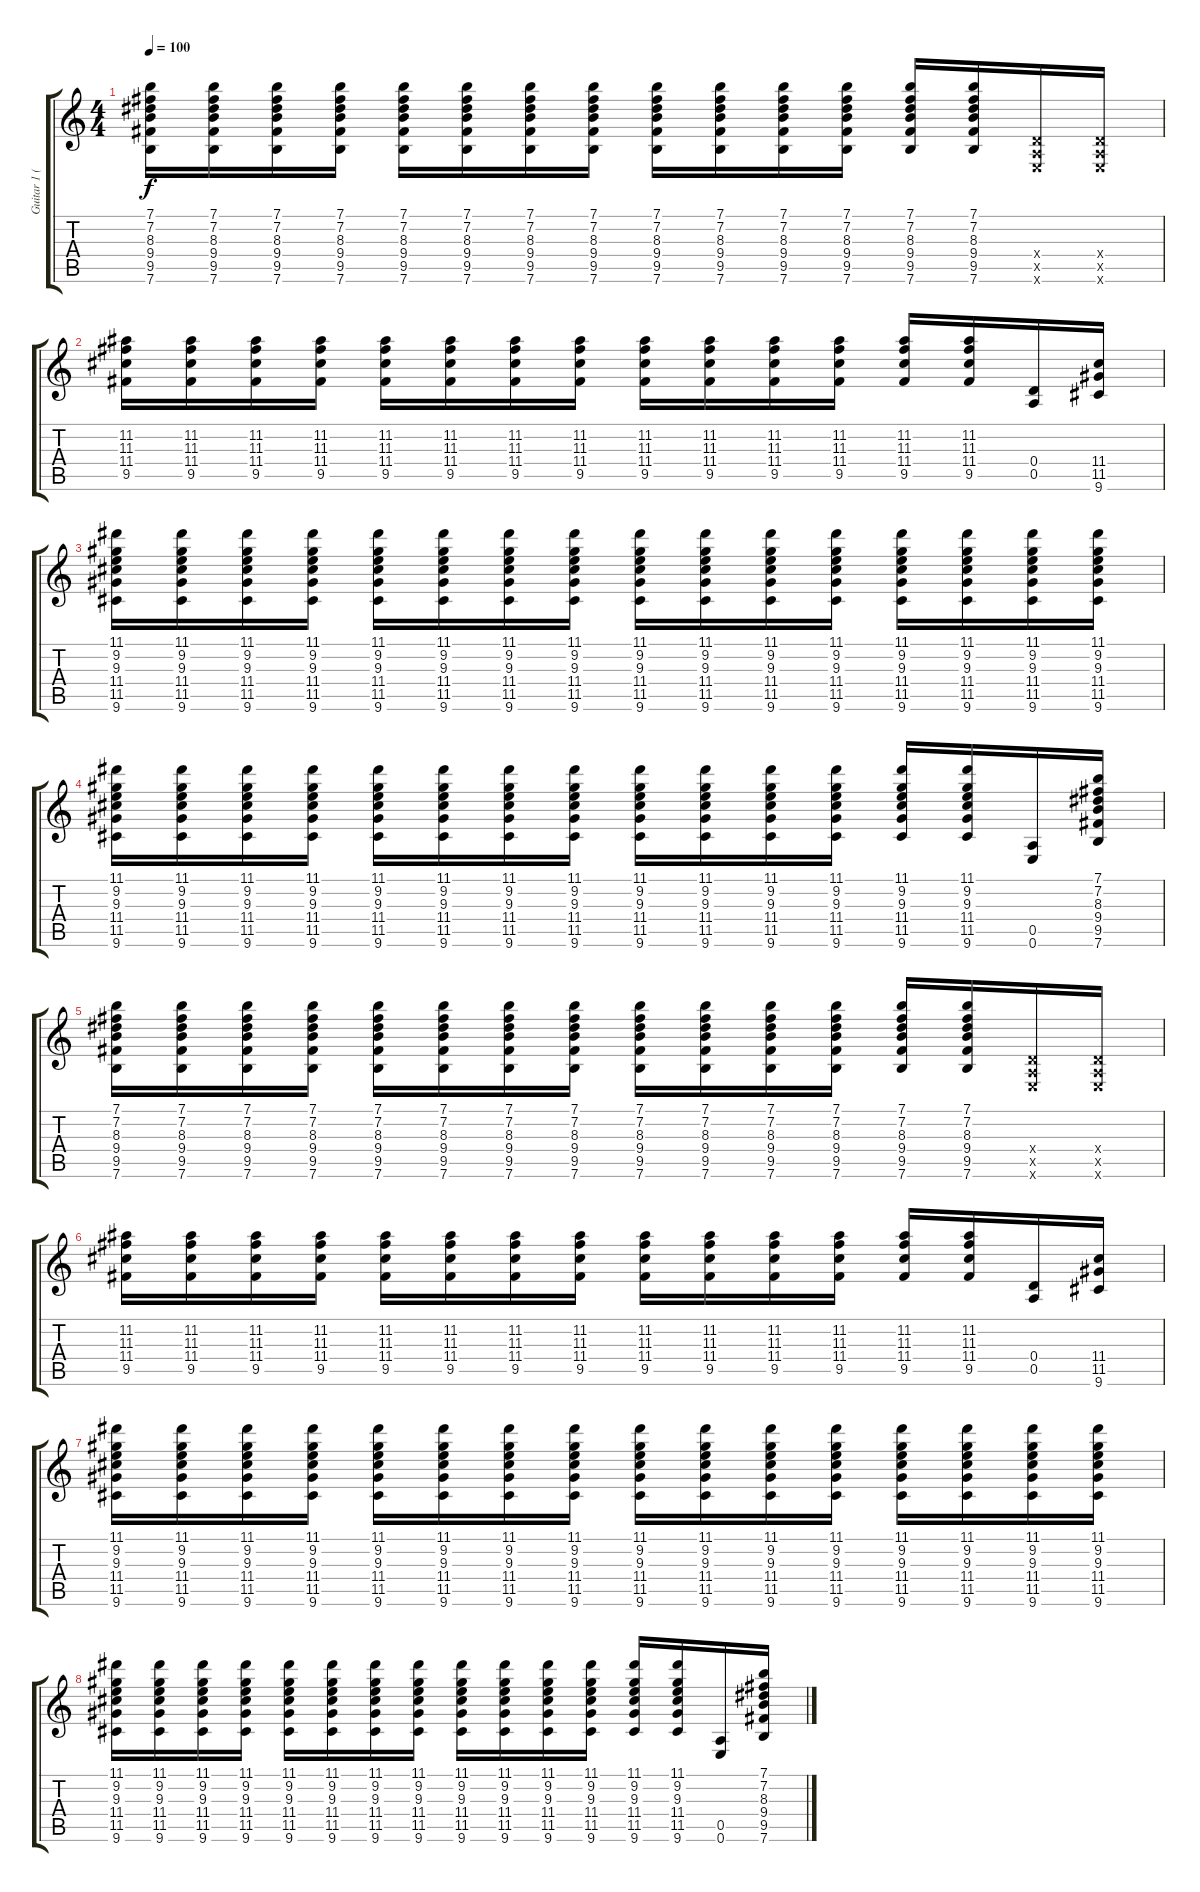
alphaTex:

\track ("Guitar 1 (Clean)" "Guitar 1 (") {instrument electricguitarclean}
\staff {score tabs}
\tuning (E4 B3 G3 D3 A2 E2) {hide}
\ts (4 4)
\tempo 100
\clef g2
\ks c
(7.1 7.2 8.3 9.4 9.5 7.6).16{dy f} (7.1 7.2 8.3 9.4 9.5 7.6).16 (7.1 7.2 8.3 9.4 9.5 7.6).16 (7.1 7.2 8.3 9.4 9.5 7.6).16 (7.1 7.2 8.3 9.4 9.5 7.6).16 (7.1 7.2 8.3 9.4 9.5 7.6).16 (7.1 7.2 8.3 9.4 9.5 7.6).16 (7.1 7.2 8.3 9.4 9.5 7.6).16 (7.1 7.2 8.3 9.4 9.5 7.6).16 (7.1 7.2 8.3 9.4 9.5 7.6).16 (7.1 7.2 8.3 9.4 9.5 7.6).16 (7.1 7.2 8.3 9.4 9.5 7.6).16 (7.1 7.2 8.3 9.4 9.5 7.6).16 (7.1 7.2 8.3 9.4 9.5 7.6).16 (0.4{x} 0.5{x} 0.6{x}).16 (0.4{x} 0.5{x} 0.6{x}).16 |
(11.2 11.3 11.4 9.5).16 (11.2 11.3 11.4 9.5).16 (11.2 11.3 11.4 9.5).16 (11.2 11.3 11.4 9.5).16 (11.2 11.3 11.4 9.5).16 (11.2 11.3 11.4 9.5).16 (11.2 11.3 11.4 9.5).16 (11.2 11.3 11.4 9.5).16 (11.2 11.3 11.4 9.5).16 (11.2 11.3 11.4 9.5).16 (11.2 11.3 11.4 9.5).16 (11.2 11.3 11.4 9.5).16 (11.2 11.3 11.4 9.5).16 (11.2 11.3 11.4 9.5).16 (0.4 0.5).16 (11.4 11.5 9.6).16 |
(11.1 9.2 9.3 11.4 11.5 9.6).16 (11.1 9.2 9.3 11.4 11.5 9.6).16 (11.1 9.2 9.3 11.4 11.5 9.6).16 (11.1 9.2 9.3 11.4 11.5 9.6).16 (11.1 9.2 9.3 11.4 11.5 9.6).16 (11.1 9.2 9.3 11.4 11.5 9.6).16 (11.1 9.2 9.3 11.4 11.5 9.6).16 (11.1 9.2 9.3 11.4 11.5 9.6).16 (11.1 9.2 9.3 11.4 11.5 9.6).16 (11.1 9.2 9.3 11.4 11.5 9.6).16 (11.1 9.2 9.3 11.4 11.5 9.6).16 (11.1 9.2 9.3 11.4 11.5 9.6).16 (11.1 9.2 9.3 11.4 11.5 9.6).16 (11.1 9.2 9.3 11.4 11.5 9.6).16 (11.1 9.2 9.3 11.4 11.5 9.6).16 (11.1 9.2 9.3 11.4 11.5 9.6).16 |
(11.1 9.2 9.3 11.4 11.5 9.6).16 (11.1 9.2 9.3 11.4 11.5 9.6).16 (11.1 9.2 9.3 11.4 11.5 9.6).16 (11.1 9.2 9.3 11.4 11.5 9.6).16 (11.1 9.2 9.3 11.4 11.5 9.6).16 (11.1 9.2 9.3 11.4 11.5 9.6).16 (11.1 9.2 9.3 11.4 11.5 9.6).16 (11.1 9.2 9.3 11.4 11.5 9.6).16 (11.1 9.2 9.3 11.4 11.5 9.6).16 (11.1 9.2 9.3 11.4 11.5 9.6).16 (11.1 9.2 9.3 11.4 11.5 9.6).16 (11.1 9.2 9.3 11.4 11.5 9.6).16 (11.1 9.2 9.3 11.4 11.5 9.6).16 (11.1 9.2 9.3 11.4 11.5 9.6).16 (0.5 0.6).16 (7.1 7.2 8.3 9.4 9.5 7.6).16 |
(7.1 7.2 8.3 9.4 9.5 7.6).16 (7.1 7.2 8.3 9.4 9.5 7.6).16 (7.1 7.2 8.3 9.4 9.5 7.6).16 (7.1 7.2 8.3 9.4 9.5 7.6).16 (7.1 7.2 8.3 9.4 9.5 7.6).16 (7.1 7.2 8.3 9.4 9.5 7.6).16 (7.1 7.2 8.3 9.4 9.5 7.6).16 (7.1 7.2 8.3 9.4 9.5 7.6).16 (7.1 7.2 8.3 9.4 9.5 7.6).16 (7.1 7.2 8.3 9.4 9.5 7.6).16 (7.1 7.2 8.3 9.4 9.5 7.6).16 (7.1 7.2 8.3 9.4 9.5 7.6).16 (7.1 7.2 8.3 9.4 9.5 7.6).16 (7.1 7.2 8.3 9.4 9.5 7.6).16 (0.4{x} 0.5{x} 0.6{x}).16 (0.4{x} 0.5{x} 0.6{x}).16 |
(11.2 11.3 11.4 9.5).16 (11.2 11.3 11.4 9.5).16 (11.2 11.3 11.4 9.5).16 (11.2 11.3 11.4 9.5).16 (11.2 11.3 11.4 9.5).16 (11.2 11.3 11.4 9.5).16 (11.2 11.3 11.4 9.5).16 (11.2 11.3 11.4 9.5).16 (11.2 11.3 11.4 9.5).16 (11.2 11.3 11.4 9.5).16 (11.2 11.3 11.4 9.5).16 (11.2 11.3 11.4 9.5).16 (11.2 11.3 11.4 9.5).16 (11.2 11.3 11.4 9.5).16 (0.4 0.5).16 (11.4 11.5 9.6).16 |
(11.1 9.2 9.3 11.4 11.5 9.6).16 (11.1 9.2 9.3 11.4 11.5 9.6).16 (11.1 9.2 9.3 11.4 11.5 9.6).16 (11.1 9.2 9.3 11.4 11.5 9.6).16 (11.1 9.2 9.3 11.4 11.5 9.6).16 (11.1 9.2 9.3 11.4 11.5 9.6).16 (11.1 9.2 9.3 11.4 11.5 9.6).16 (11.1 9.2 9.3 11.4 11.5 9.6).16 (11.1 9.2 9.3 11.4 11.5 9.6).16 (11.1 9.2 9.3 11.4 11.5 9.6).16 (11.1 9.2 9.3 11.4 11.5 9.6).16 (11.1 9.2 9.3 11.4 11.5 9.6).16 (11.1 9.2 9.3 11.4 11.5 9.6).16 (11.1 9.2 9.3 11.4 11.5 9.6).16 (11.1 9.2 9.3 11.4 11.5 9.6).16 (11.1 9.2 9.3 11.4 11.5 9.6).16 |
(11.1 9.2 9.3 11.4 11.5 9.6).16 (11.1 9.2 9.3 11.4 11.5 9.6).16 (11.1 9.2 9.3 11.4 11.5 9.6).16 (11.1 9.2 9.3 11.4 11.5 9.6).16 (11.1 9.2 9.3 11.4 11.5 9.6).16 (11.1 9.2 9.3 11.4 11.5 9.6).16 (11.1 9.2 9.3 11.4 11.5 9.6).16 (11.1 9.2 9.3 11.4 11.5 9.6).16 (11.1 9.2 9.3 11.4 11.5 9.6).16 (11.1 9.2 9.3 11.4 11.5 9.6).16 (11.1 9.2 9.3 11.4 11.5 9.6).16 (11.1 9.2 9.3 11.4 11.5 9.6).16 (11.1 9.2 9.3 11.4 11.5 9.6).16 (11.1 9.2 9.3 11.4 11.5 9.6).16 (0.5 0.6).16 (7.1 7.2 8.3 9.4 9.5 7.6).16
